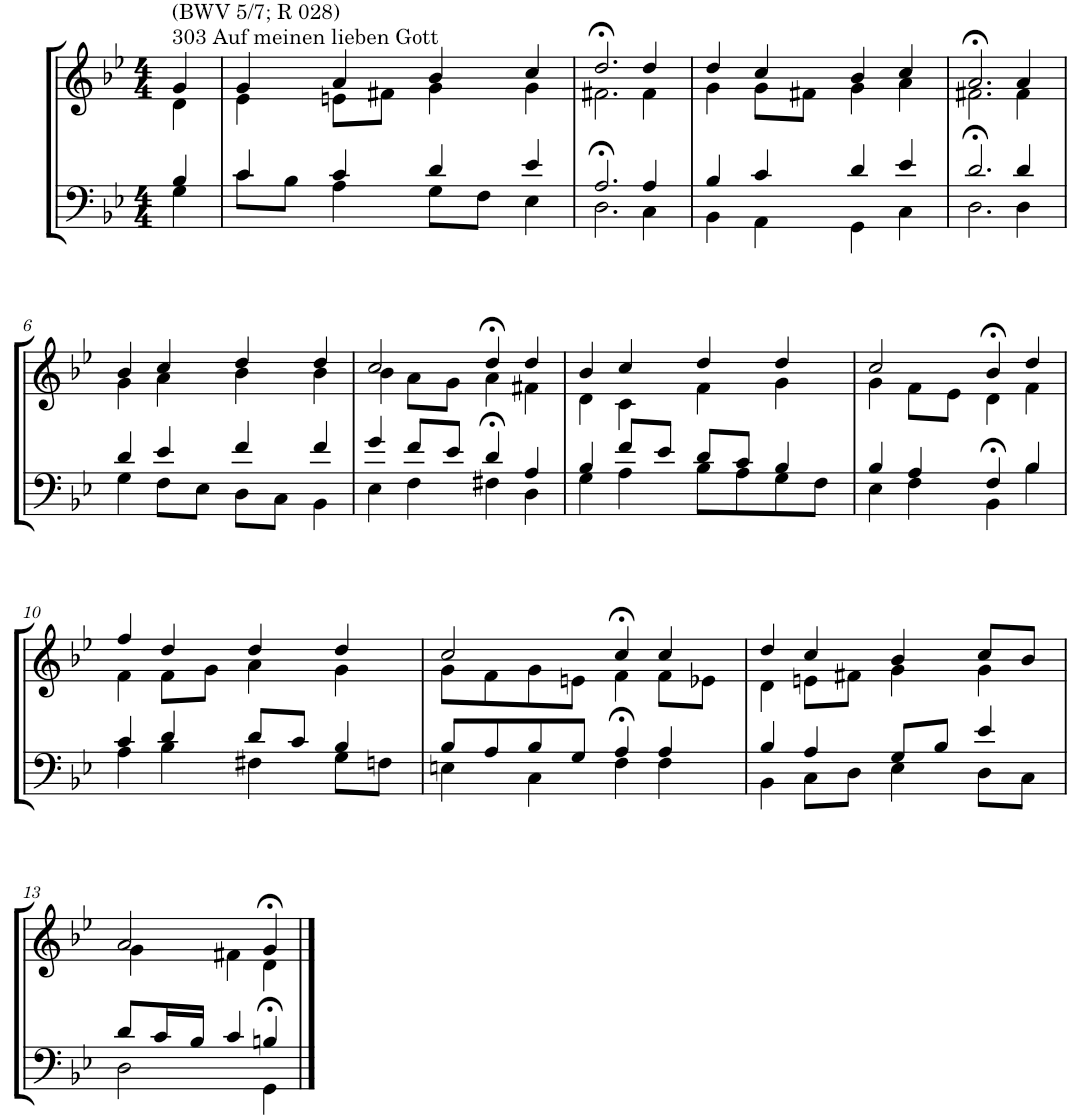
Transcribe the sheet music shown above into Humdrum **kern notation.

**kern	**kern
*part2	*part1
*staff2	*staff1
*I"Tenor/Baß	*I"Sopran/Alt
*clefF4	*clefG2
*k[b-e-]	*k[b-e-]
*M4/4	*M4/4
=1	=1
*^	*^
!	!	!LO:TX:a:t=303 Auf meinen lieben Gott	!
!	!	!LO:TX:a:t=(BWV 5/7; R 028)	!
4B-/	4G\	4g/	4d\
=2	=2	=2	=2
4c/	8c\L	4g/	4e-\
.	8B-\J	.	.
4c/	4A\	4a/	8en\L
.	.	.	8f#X\J
4d/	8G\L	4b-/	4g\
.	8F\J	.	.
4e-/	4E-\	4cc/	4g\
=3	=3	=3	=3
2.A/	2.D>\	2.dd>/	2.f#X\
4A/	4C\	4dd/	4f#\
=4	=4	=4	=4
4B-/	4BB-\	4dd/	4g\
4c/	4AA\	4cc/	8g\L
.	.	.	8f#X\J
4d/	4GG\	4b-/	4g\
4e-/	4C\	4cc/	4a\
=5	=5	=5	=5
2.d/	2.D>\	2.a>/	2.f#X\
4d/	4D\	4a/	4f#\
!!LO:LB:g=z	!!
=6	=6	=6	=6
4d/	4G\	4b-/	4g\
4e-/	8F\L	4cc/	4a\
.	8E-\J	.	.
4f/	8D\L	4dd/	4b-\
.	8C\J	.	.
4f/	4BB-\	4dd/	4b-\
=7	=7	=7	=7
4g/	4E-\	2cc/	4b-\
8f/L	4F\	.	8a\L
8e-/J	.	.	8g\J
4d/	4F#X>\	4dd>/	4a\
4A/	4D\	4dd/	4f#X\
=8	=8	=8	=8
4B-/	4G\	4b-/	4d\
8f/L	4A\	4cc/	4c\
8e-/J	.	.	.
8d/L	8B-\L	4dd/	4f\
8c/J	8A\	.	.
4B-/	8G\	4dd/	4g\
.	8F\J	.	.
=9	=9	=9	=9
4B-/	4E-\	2cc/	4g\
4A/	4F\	.	8f\L
.	.	.	8e-\J
4F/	4BB->\	4b->/	4d\
4B-/	4B-\	4dd/	4f\
!!LO:LB:g=z	!!
=10	=10	=10	=10
4c/	4A\	4ff/	4f\
4d/	4B-\	4dd/	8f\L
.	.	.	8g\J
8d/L	4F#X\	4dd/	4a\
8c/J	.	.	.
4B-/	8G\L	4dd/	4g\
.	8Fn\J	.	.
=11	=11	=11	=11
8B-/L	4En\	2cc/	8g\L
8A/	.	.	8f\
8B-/	4C\	.	8g\
8G/J	.	.	8en\J
4A/	4F>\	4cc>/	4f\
4A/	4F\	4cc/	8f\L
.	.	.	8e-X\J
=12	=12	=12	=12
4B-/	4BB-\	4dd/	4d\
4A/	8C\L	4cc/	8en\L
.	8D\J	.	8f#X\J
8G/L	4E-\	4b-/	4g\
8B-/J	.	.	.
4e-/	8D\L	8cc/L	4g\
.	8C\J	8b-/J	.
!!LO:LB:g=z	!!
=13	=13	=13	=13
8d/L	2D\	2a/	4g\
16c/L	.	.	.
16B-/JJ	.	.	.
4c/	.	.	4f#X\
4Bn/	4GG>\	4g>/	4d\
*v	*v	*	*
*	*v	*v
==	==
*-	*-
